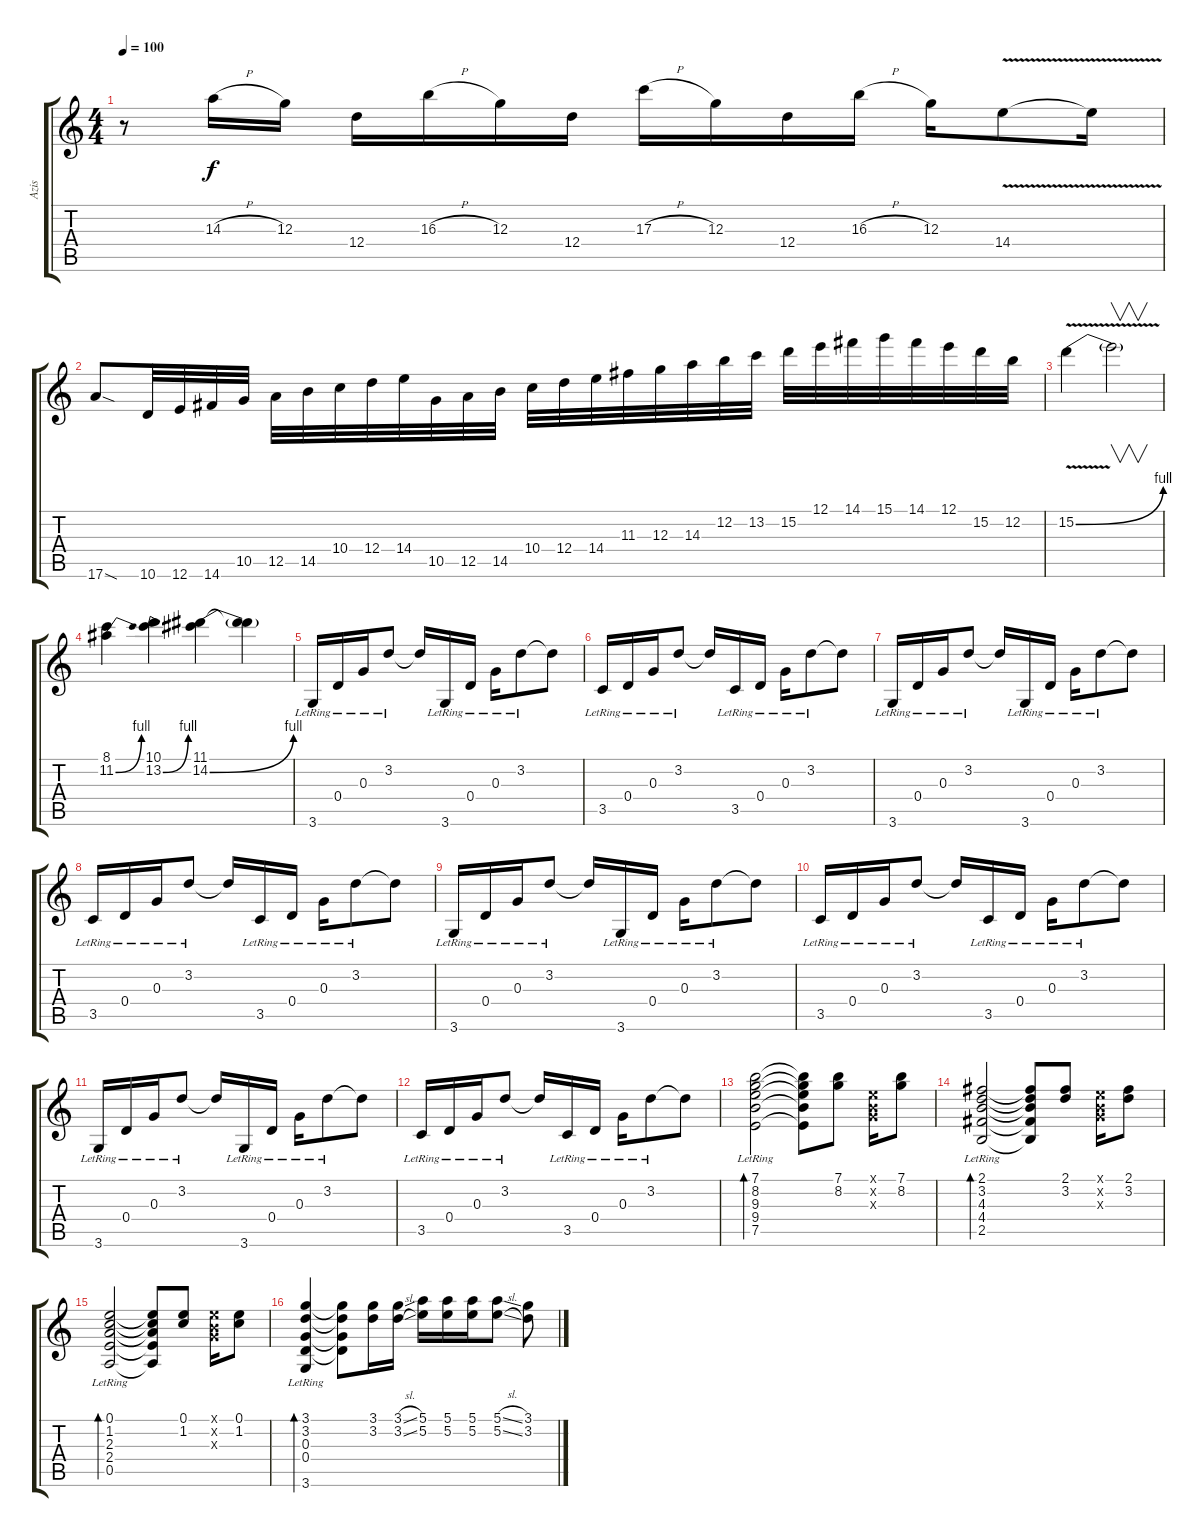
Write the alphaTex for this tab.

\track ("Azis" "Azis") {instrument distortionguitar}
\staff {score tabs}
\tuning (E4 B3 G3 D3 A2 E2) {hide}
\ts (4 4)
\tempo 100
\clef g2
\ks c
r.8{dy f} 14.3{h}.16 12.3.16 12.4.16 16.3{h}.16 12.3.16 12.4.16 17.3{h}.16 12.3.16 12.4.16 16.3{h}.16 12.3.16 14.4{v}.8 14.4{t}.16 |
17.6{sod}.8 10.6.32 12.6.32 14.6.32 10.5.32 12.5.32 14.5.32 10.4.32 12.4.32 14.4.32 10.5.32 12.5.32 14.5.32 10.4.32 12.4.32 14.4.32 11.3.32 12.3.32 14.3.32 12.2.32 13.2.32 15.2.32 12.1.32 14.1.32 15.1.32 14.1.32 12.1.32 15.2.32 12.2.32 |
15.2{be (bend 0 0 60 4) v}.4 15.2{t}.2{v} |
(8.1 11.2{be (bend 0 0 60 4)}).4 (10.1 13.2{be (bend 0 0 60 4)}).4 (11.1 14.2{be (bend 0 0 60 4)}).4 (11.1{t} 14.2{t}).4 |
3.6{lr}.16{instrument electricguitarclean} 0.4{lr}.16 0.3{lr}.16 3.2{lr}.8 3.2{t}.16 3.6{lr}.16 0.4{lr}.16 0.3{lr}.16 3.2{lr}.8 3.2{t}.8 |
3.5{lr}.16 0.4{lr}.16 0.3{lr}.16 3.2{lr}.8 3.2{t}.16 3.5{lr}.16 0.4{lr}.16 0.3{lr}.16 3.2{lr}.8 3.2{t}.8 |
3.6{lr}.16 0.4{lr}.16 0.3{lr}.16 3.2{lr}.8 3.2{t}.16 3.6{lr}.16 0.4{lr}.16 0.3{lr}.16 3.2{lr}.8 3.2{t}.8 |
3.5{lr}.16 0.4{lr}.16 0.3{lr}.16 3.2{lr}.8 3.2{t}.16 3.5{lr}.16 0.4{lr}.16 0.3{lr}.16 3.2{lr}.8 3.2{t}.8 |
3.6{lr}.16 0.4{lr}.16 0.3{lr}.16 3.2{lr}.8 3.2{t}.16 3.6{lr}.16 0.4{lr}.16 0.3{lr}.16 3.2{lr}.8 3.2{t}.8 |
3.5{lr}.16 0.4{lr}.16 0.3{lr}.16 3.2{lr}.8 3.2{t}.16 3.5{lr}.16 0.4{lr}.16 0.3{lr}.16 3.2{lr}.8 3.2{t}.8 |
3.6{lr}.16 0.4{lr}.16 0.3{lr}.16 3.2{lr}.8 3.2{t}.16 3.6{lr}.16 0.4{lr}.16 0.3{lr}.16 3.2{lr}.8 3.2{t}.8 |
3.5{lr}.16 0.4{lr}.16 0.3{lr}.16 3.2{lr}.8 3.2{t}.16 3.5{lr}.16 0.4{lr}.16 0.3{lr}.16 3.2{lr}.8 3.2{t}.8 |
(7.1{lr} 8.2{lr} 9.3{lr} 9.4{lr} 7.5{lr}).2{bd 120} (7.1{t} 8.2{t} 9.3{t} 9.4{t} 7.5{t}).8 (7.1 8.2).8 (0.1{x} 0.2{x} 0.3{x}).16 (7.1 8.2).8 |
(2.1{lr} 3.2{lr} 4.3{lr} 4.4{lr} 2.5{lr}).2{bd 120} (2.1{t} 3.2{t} 4.3{t} 4.4{t} 2.5{t}).8 (2.1 3.2).8 (0.1{x} 0.2{x} 0.3{x}).16 (2.1 3.2).8 |
(0.1{lr} 1.2{lr} 2.3{lr} 2.4{lr} 0.5{lr}).2{bd 120} (0.1{t} 1.2{t} 2.3{t} 2.4{t} 0.5{t}).8 (0.1 1.2).8 (0.1{x} 0.2{x} 0.3{x}).16 (0.1 1.2).8 |
(3.1{lr} 3.2{lr} 0.3{lr} 0.4{lr} 3.6).4{bd 120} (3.1{t} 3.2{t} 0.3{t} 0.4{t}).8 (3.1 3.2).16{instrument acousticguitarsteel} (3.1{sl} 3.2{sl}).16 (5.1 5.2).16 (5.1 5.2).16 (5.1 5.2).16 (5.1{sl} 5.2{sl}).8 (3.1 3.2).8
